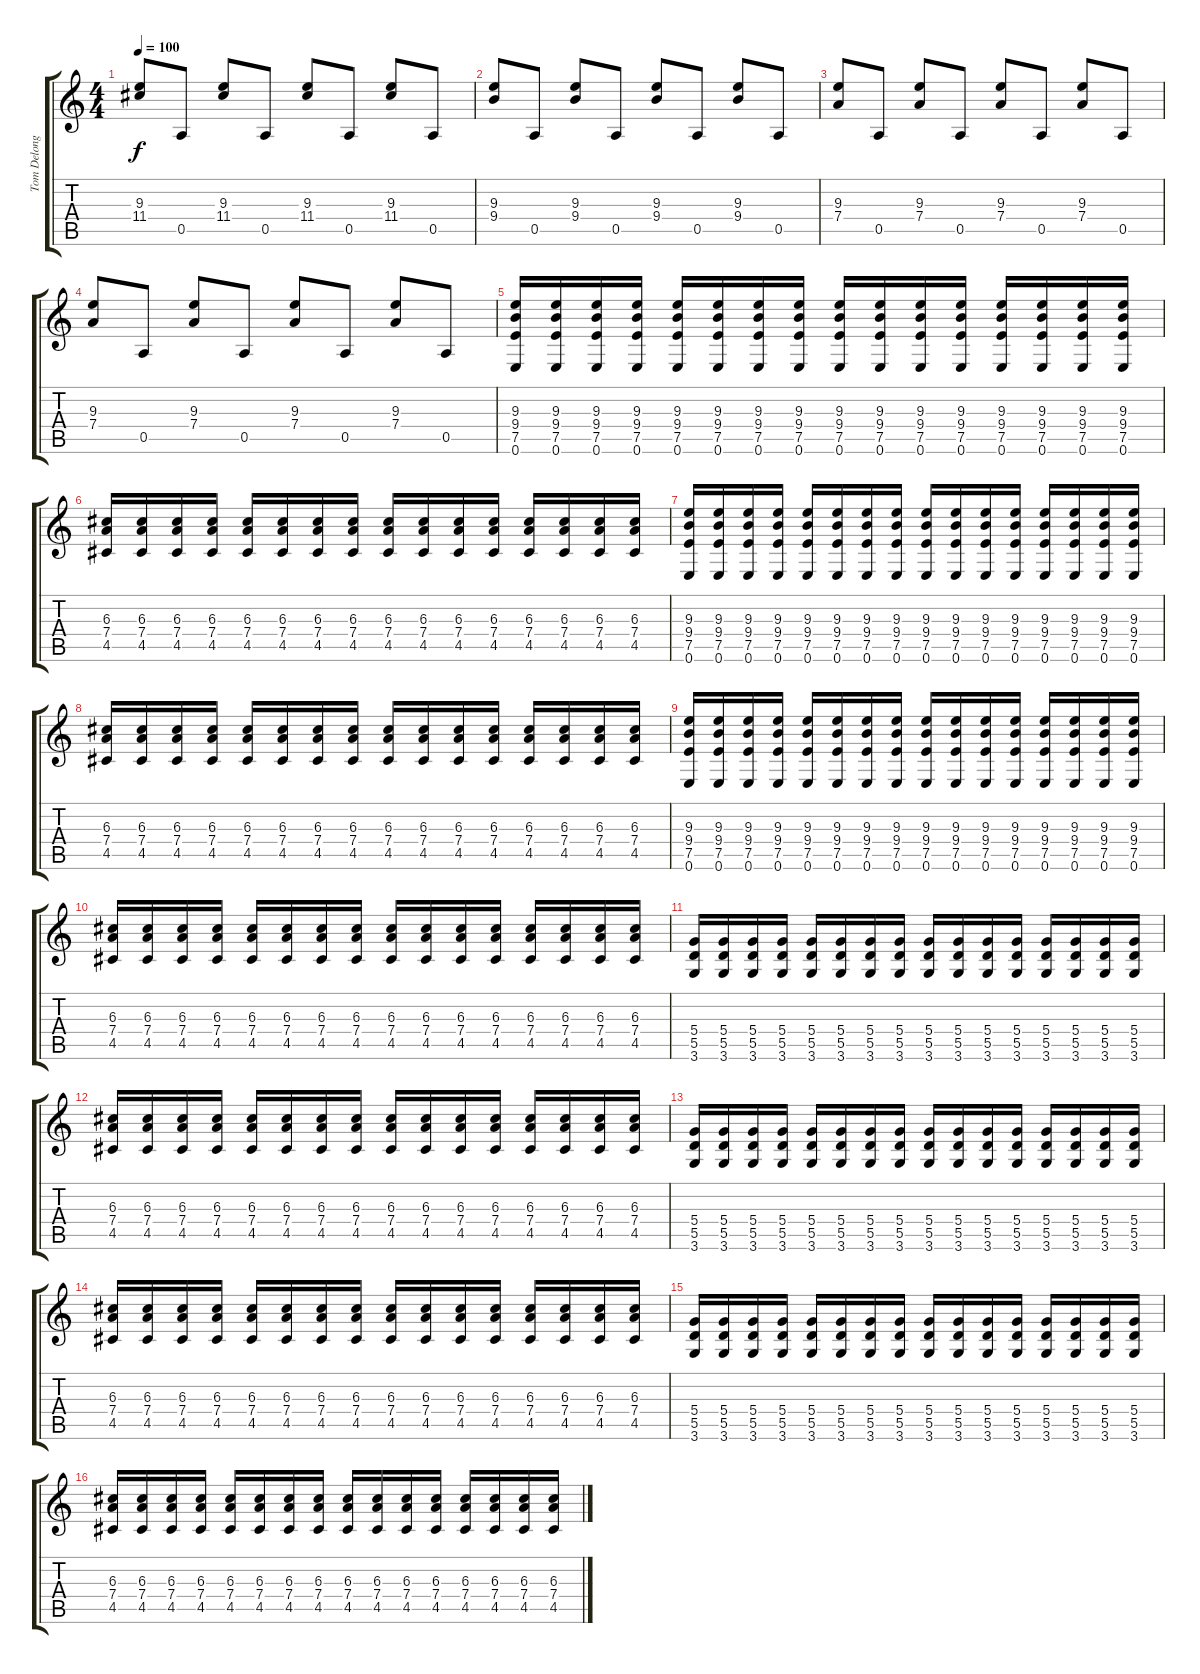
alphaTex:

\track ("Tom Delonge Gitarre" "Tom Delong") {instrument distortionguitar}
\staff {score tabs}
\tuning (E4 B3 G3 D3 A2 E2) {hide}
\ts (4 4)
\tempo 100
\clef g2
\ks c
(9.3 11.4).8{dy f instrument electricguitarclean} 0.5.8 (9.3 11.4).8 0.5.8 (9.3 11.4).8 0.5.8 (9.3 11.4).8 0.5.8 |
(9.3 9.4).8 0.5.8 (9.3 9.4).8 0.5.8 (9.3 9.4).8 0.5.8 (9.3 9.4).8 0.5.8 |
(9.3 7.4).8 0.5.8 (9.3 7.4).8 0.5.8 (9.3 7.4).8 0.5.8 (9.3 7.4).8 0.5.8 |
(9.3 7.4).8 0.5.8 (9.3 7.4).8 0.5.8 (9.3 7.4).8 0.5.8 (9.3 7.4).8 0.5.8 |
(9.3 9.4 7.5 0.6).16{instrument distortionguitar} (9.3 9.4 7.5 0.6).16 (9.3 9.4 7.5 0.6).16 (9.3 9.4 7.5 0.6).16 (9.3 9.4 7.5 0.6).16 (9.3 9.4 7.5 0.6).16 (9.3 9.4 7.5 0.6).16 (9.3 9.4 7.5 0.6).16 (9.3 9.4 7.5 0.6).16 (9.3 9.4 7.5 0.6).16 (9.3 9.4 7.5 0.6).16 (9.3 9.4 7.5 0.6).16 (9.3 9.4 7.5 0.6).16 (9.3 9.4 7.5 0.6).16 (9.3 9.4 7.5 0.6).16 (9.3 9.4 7.5 0.6).16 |
(6.3 7.4 4.5).16 (6.3 7.4 4.5).16 (6.3 7.4 4.5).16 (6.3 7.4 4.5).16 (6.3 7.4 4.5).16 (6.3 7.4 4.5).16 (6.3 7.4 4.5).16 (6.3 7.4 4.5).16 (6.3 7.4 4.5).16 (6.3 7.4 4.5).16 (6.3 7.4 4.5).16 (6.3 7.4 4.5).16 (6.3 7.4 4.5).16 (6.3 7.4 4.5).16 (6.3 7.4 4.5).16 (6.3 7.4 4.5).16 |
(9.3 9.4 7.5 0.6).16{instrument distortionguitar} (9.3 9.4 7.5 0.6).16 (9.3 9.4 7.5 0.6).16 (9.3 9.4 7.5 0.6).16 (9.3 9.4 7.5 0.6).16 (9.3 9.4 7.5 0.6).16 (9.3 9.4 7.5 0.6).16 (9.3 9.4 7.5 0.6).16 (9.3 9.4 7.5 0.6).16 (9.3 9.4 7.5 0.6).16 (9.3 9.4 7.5 0.6).16 (9.3 9.4 7.5 0.6).16 (9.3 9.4 7.5 0.6).16 (9.3 9.4 7.5 0.6).16 (9.3 9.4 7.5 0.6).16 (9.3 9.4 7.5 0.6).16 |
(6.3 7.4 4.5).16 (6.3 7.4 4.5).16 (6.3 7.4 4.5).16 (6.3 7.4 4.5).16 (6.3 7.4 4.5).16 (6.3 7.4 4.5).16 (6.3 7.4 4.5).16 (6.3 7.4 4.5).16 (6.3 7.4 4.5).16 (6.3 7.4 4.5).16 (6.3 7.4 4.5).16 (6.3 7.4 4.5).16 (6.3 7.4 4.5).16 (6.3 7.4 4.5).16 (6.3 7.4 4.5).16 (6.3 7.4 4.5).16 |
(9.3 9.4 7.5 0.6).16{instrument distortionguitar} (9.3 9.4 7.5 0.6).16 (9.3 9.4 7.5 0.6).16 (9.3 9.4 7.5 0.6).16 (9.3 9.4 7.5 0.6).16 (9.3 9.4 7.5 0.6).16 (9.3 9.4 7.5 0.6).16 (9.3 9.4 7.5 0.6).16 (9.3 9.4 7.5 0.6).16 (9.3 9.4 7.5 0.6).16 (9.3 9.4 7.5 0.6).16 (9.3 9.4 7.5 0.6).16 (9.3 9.4 7.5 0.6).16 (9.3 9.4 7.5 0.6).16 (9.3 9.4 7.5 0.6).16 (9.3 9.4 7.5 0.6).16 |
(6.3 7.4 4.5).16 (6.3 7.4 4.5).16 (6.3 7.4 4.5).16 (6.3 7.4 4.5).16 (6.3 7.4 4.5).16 (6.3 7.4 4.5).16 (6.3 7.4 4.5).16 (6.3 7.4 4.5).16 (6.3 7.4 4.5).16 (6.3 7.4 4.5).16 (6.3 7.4 4.5).16 (6.3 7.4 4.5).16 (6.3 7.4 4.5).16 (6.3 7.4 4.5).16 (6.3 7.4 4.5).16 (6.3 7.4 4.5).16 |
(5.4 5.5 3.6).16 (5.4 5.5 3.6).16 (5.4 5.5 3.6).16 (5.4 5.5 3.6).16 (5.4 5.5 3.6).16 (5.4 5.5 3.6).16 (5.4 5.5 3.6).16 (5.4 5.5 3.6).16 (5.4 5.5 3.6).16 (5.4 5.5 3.6).16 (5.4 5.5 3.6).16 (5.4 5.5 3.6).16 (5.4 5.5 3.6).16 (5.4 5.5 3.6).16 (5.4 5.5 3.6).16 (5.4 5.5 3.6).16 |
(6.3 7.4 4.5).16 (6.3 7.4 4.5).16 (6.3 7.4 4.5).16 (6.3 7.4 4.5).16 (6.3 7.4 4.5).16 (6.3 7.4 4.5).16 (6.3 7.4 4.5).16 (6.3 7.4 4.5).16 (6.3 7.4 4.5).16 (6.3 7.4 4.5).16 (6.3 7.4 4.5).16 (6.3 7.4 4.5).16 (6.3 7.4 4.5).16 (6.3 7.4 4.5).16 (6.3 7.4 4.5).16 (6.3 7.4 4.5).16 |
(5.4 5.5 3.6).16 (5.4 5.5 3.6).16 (5.4 5.5 3.6).16 (5.4 5.5 3.6).16 (5.4 5.5 3.6).16 (5.4 5.5 3.6).16 (5.4 5.5 3.6).16 (5.4 5.5 3.6).16 (5.4 5.5 3.6).16 (5.4 5.5 3.6).16 (5.4 5.5 3.6).16 (5.4 5.5 3.6).16 (5.4 5.5 3.6).16 (5.4 5.5 3.6).16 (5.4 5.5 3.6).16 (5.4 5.5 3.6).16 |
(6.3 7.4 4.5).16 (6.3 7.4 4.5).16 (6.3 7.4 4.5).16 (6.3 7.4 4.5).16 (6.3 7.4 4.5).16 (6.3 7.4 4.5).16 (6.3 7.4 4.5).16 (6.3 7.4 4.5).16 (6.3 7.4 4.5).16 (6.3 7.4 4.5).16 (6.3 7.4 4.5).16 (6.3 7.4 4.5).16 (6.3 7.4 4.5).16 (6.3 7.4 4.5).16 (6.3 7.4 4.5).16 (6.3 7.4 4.5).16 |
(5.4 5.5 3.6).16 (5.4 5.5 3.6).16 (5.4 5.5 3.6).16 (5.4 5.5 3.6).16 (5.4 5.5 3.6).16 (5.4 5.5 3.6).16 (5.4 5.5 3.6).16 (5.4 5.5 3.6).16 (5.4 5.5 3.6).16 (5.4 5.5 3.6).16 (5.4 5.5 3.6).16 (5.4 5.5 3.6).16 (5.4 5.5 3.6).16 (5.4 5.5 3.6).16 (5.4 5.5 3.6).16 (5.4 5.5 3.6).16 |
(6.3 7.4 4.5).16 (6.3 7.4 4.5).16 (6.3 7.4 4.5).16 (6.3 7.4 4.5).16 (6.3 7.4 4.5).16 (6.3 7.4 4.5).16 (6.3 7.4 4.5).16 (6.3 7.4 4.5).16 (6.3 7.4 4.5).16 (6.3 7.4 4.5).16 (6.3 7.4 4.5).16 (6.3 7.4 4.5).16 (6.3 7.4 4.5).16 (6.3 7.4 4.5).16 (6.3 7.4 4.5).16 (6.3 7.4 4.5).16
